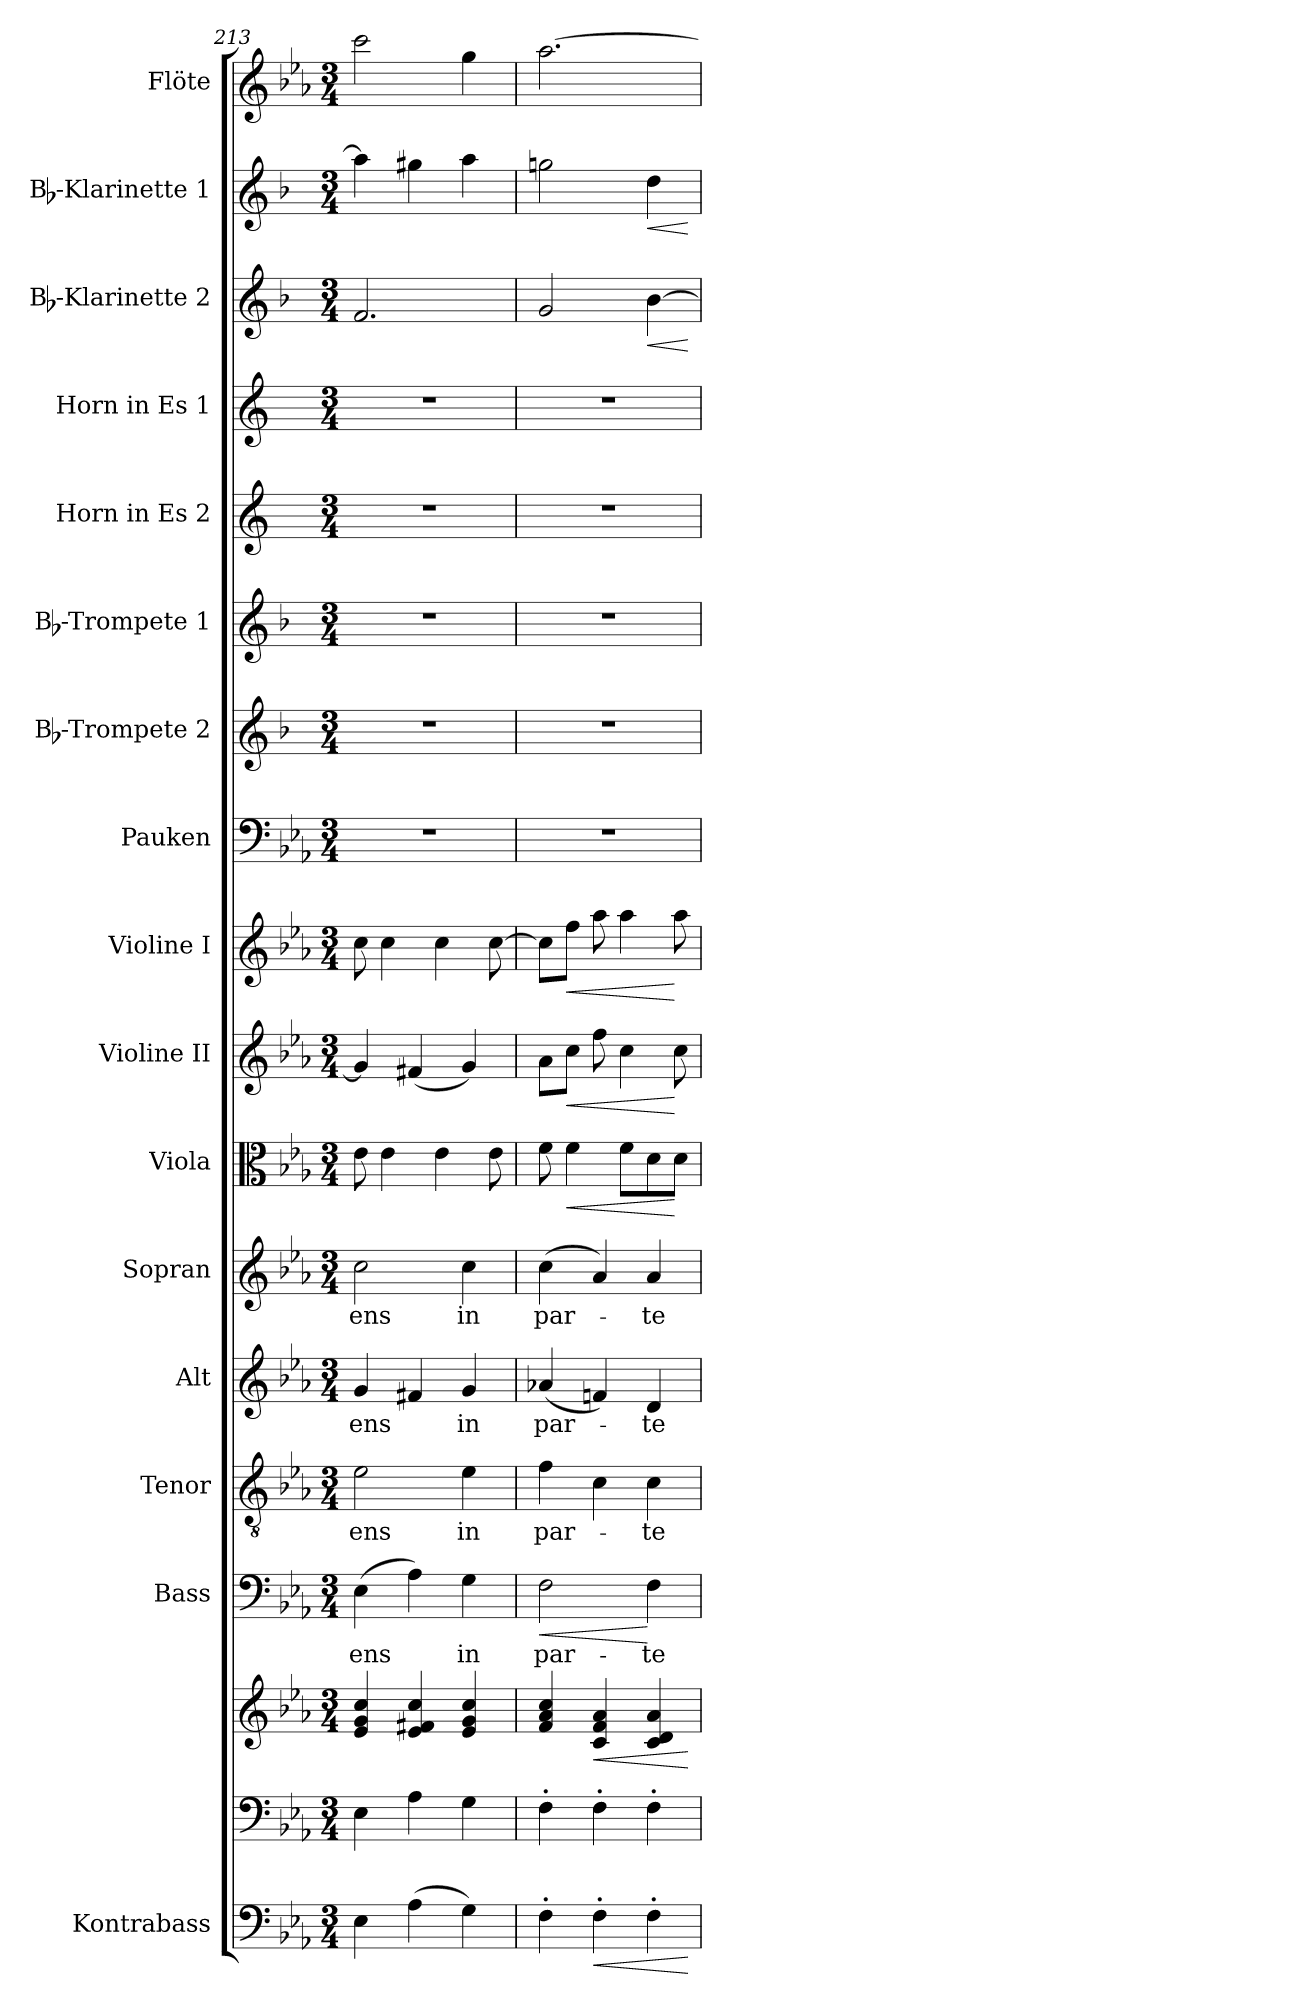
**kern	**dynam	**kern	**kern	**dynam	**kern	**text	**dynam	**kern	**text	**kern	**text	**kern	**text	**kern	**dynam	**kern	**dynam	**kern	**dynam	**kern	**kern	**kern	**kern	**kern	**kern	**dynam	**kern	**dynam	**kern
*part17	*part17	*part16	*part16	*part16	*part15	*part15	*part15	*part14	*part14	*part13	*part13	*part12	*part12	*part11	*part11	*part10	*part10	*part9	*part9	*part8	*part7	*part6	*part5	*part4	*part3	*part3	*part2	*part2	*part1
*staff18	*staff18	*staff17	*staff16	*staff16/17	*staff15	*staff15	*staff15	*staff14	*staff14	*staff13	*staff13	*staff12	*staff12	*staff11	*staff11	*staff10	*staff10	*staff9	*staff9	*staff8	*staff7	*staff6	*staff5	*staff4	*staff3	*staff3	*staff2	*staff2	*staff1
*I"Kontrabass	*	*	*	*	*I"Bass	*	*	*I"Tenor	*	*I"Alt	*	*I"Sopran	*	*I"Viola	*	*I"Violine II	*	*I"Violine I	*	*I"Pauken	*I"Bb-Trompete 2	*I"Bb-Trompete 1	*I"Horn in Es 2	*I"Horn in Es 1	*I"Bb-Klarinette 2	*	*I"Bb-Klarinette 1	*	*I"Flöte
*I'Kb.	*	*	*	*	*I'B.	*	*	*I'T.	*	*I'A.	*	*I'S.	*	*I'Vla.	*	*I'Vl. II	*	*I'Vl. I	*	*I'Pk.	*I'Bb Trp. 2	*I'Bb Trp. 1	*	*	*I'Bb Kl. 2	*	*I'Bb Kl. 1	*	*I'Fl.
*clefF4	*	*clefF4	*clefG2	*	*clefF4	*	*	*clefGv2	*	*clefG2	*	*clefG2	*	*clefC3	*	*clefG2	*	*clefG2	*	*clefF4	*clefG2	*clefG2	*clefG2	*clefG2	*clefG2	*	*clefG2	*	*clefG2
*ITrd7c12	*	*	*	*	*	*	*	*	*	*	*	*	*	*	*	*	*	*	*	*	*ITrd1c2	*ITrd1c2	*ITrd5c9	*ITrd5c9	*ITrd1c2	*	*ITrd1c2	*	*
*k[b-e-a-]	*	*k[b-e-a-]	*k[b-e-a-]	*	*k[b-e-a-]	*	*	*k[b-e-a-]	*	*k[b-e-a-]	*	*k[b-e-a-]	*	*k[b-e-a-]	*	*k[b-e-a-]	*	*k[b-e-a-]	*	*k[b-e-a-]	*k[b-e-a-]	*k[b-e-a-]	*k[b-e-a-]	*k[b-e-a-]	*k[b-e-a-]	*	*k[b-e-a-]	*	*k[b-e-a-]
*E-:	*	*E-:	*E-:	*	*E-:	*	*	*E-:	*	*E-:	*	*E-:	*	*E-:	*	*E-:	*	*E-:	*	*E-:	*E-:	*E-:	*E-:	*E-:	*E-:	*	*E-:	*	*E-:
*M3/4	*	*M3/4	*M3/4	*	*M3/4	*	*	*M3/4	*	*M3/4	*	*M3/4	*	*M3/4	*	*M3/4	*	*M3/4	*	*M3/4	*M3/4	*M3/4	*M3/4	*M3/4	*M3/4	*	*M3/4	*	*M3/4
=213	=213	=213	=213	=213	=213	=213	=213	=213	=213	=213	=213	=213	=213	=213	=213	=213	=213	=213	=213	=213	=213	=213	=213	=213	=213	=213	=213	=213	=213
!	!	!	!	!	!	!LO:LY:b	!	!	!LO:LY:b	!	!LO:LY:b	!	!LO:LY:b	!	!	!	!	!	!	!	!	!	!	!	!	!	!	!	!
4EE-\	.	4E-\	4e-/ 4g/ 4cc/	.	(>4E-\	-ens	.	2e-\	-ens	4g/	-ens	2cc\	-ens	8e-\	.	4g/]	.	8cc\	.	2.r	2.r	2.r	2.r	2.r	2.e-/	.	4gg\]	.	2ccc\
.	.	.	.	.	.	.	.	.	.	.	.	.	.	4e-\	.	.	.	4cc\	.	.	.	.	.	.	.	.	.	.	.
(>4AA-\	.	4A-\	4e-/ 4f#X/ 4cc/	.	4A-\)	.	.	.	.	4f#X/	.	.	.	.	.	(<4f#X/	.	.	.	.	.	.	.	.	.	.	4ff#X\	.	.
.	.	.	.	.	.	.	.	.	.	.	.	.	.	4e-\	.	.	.	4cc\	.	.	.	.	.	.	.	.	.	.	.
!	!	!	!	!	!	!LO:LY:b	!	!	!LO:LY:b	!	!LO:LY:b	!	!LO:LY:b	!	!	!	!	!	!	!	!	!	!	!	!	!	!	!	!
4GG\)	.	4G\	4e-/ 4g/ 4cc/	.	4G\	in	.	4e-\	in	4g/	in	4cc\	in	.	.	4g/)	.	.	.	.	.	.	.	.	.	.	4gg\	.	4gg\
.	.	.	.	.	.	.	.	.	.	.	.	.	.	8e-\	.	.	.	[8cc\	.	.	.	.	.	.	.	.	.	.	.
!!LO:PB:g=z
=214	=214	=214	=214	=214	=214	=214	=214	=214	=214	=214	=214	=214	=214	=214	=214	=214	=214	=214	=214	=214	=214	=214	=214	=214	=214	=214	=214	=214	=214
!	!	!	!	!	!	!LO:LY:b	!LO:HP:b	!	!LO:LY:b	!	!LO:LY:b	!	!LO:LY:b	!	!	!	!	!	!	!	!	!	!	!	!	!	!	!	!
4FF'>\	.	4F'>\	4f/ 4a-/ 4cc/	.	2F\	par-	<	4f\	par-	(<4a-X/	par-	(>4cc\	par-	8f\	.	8a-\L	.	8cc\L]	.	2.r	2.r	2.r	2.r	2.r	2f/	.	2ffn\	.	[2.aa-\
!	!	!	!	!	!	!	!	!	!	!	!	!	!	!	!LO:HP:b	!	!LO:HP:b	!	!LO:HP:b	!	!	!	!	!	!	!	!	!	!
.	.	.	.	.	.	.	.	.	.	.	.	.	.	4f\	<	8cc\J	<	8ff\J	<	.	.	.	.	.	.	.	.	.	.
!	!LO:HP:b	!	!	!LO:HP:b	!	!	!	!	!	!	!	!	!	!	!	!	!	!	!	!	!	!	!	!	!	!	!	!	!
4FF'>\	<	4F'>\	4c/ 4f/ 4a-/	<	.	.	.	4c\	.	4fn/)	.	4a-/)	.	.	.	8ff\	.	8aa-\	.	.	.	.	.	.	.	.	.	.	.
.	.	.	.	.	.	.	.	.	.	.	.	.	.	8f\L	.	4cc\	.	4aa-\	.	.	.	.	.	.	.	.	.	.	.
!	!	!	!	!	!	!LO:LY:b	!	!	!LO:LY:b	!	!LO:LY:b	!	!LO:LY:b	!	!	!	!	!	!	!	!	!	!	!	!	!LO:HP:b	!	!LO:HP:b	!
4FF'>\	.	4F'>\	4c/ 4d/ 4a-/	.	4F\	-te	[	4c\	-te	4d/	-te	4a-/	-te	8d\	.	.	.	.	.	.	.	.	.	.	[4a-\	<	4cc\	<	.
.	.	.	.	.	.	.	.	.	.	.	.	.	.	8d\J	[	8cc\	[	8aa-\	[	.	.	.	.	.	.	.	.	.	.
.	[	.	.	[	.	.	.	.	.	.	.	.	.	.	.	.	.	.	.	.	.	.	.	.	.	[	.	[	.
=	=	=	=	=	=	=	=	=	=	=	=	=	=	=	=	=	=	=	=	=	=	=	=	=	=	=	=	=	=
*-	*-	*-	*-	*-	*-	*-	*-	*-	*-	*-	*-	*-	*-	*-	*-	*-	*-	*-	*-	*-	*-	*-	*-	*-	*-	*-	*-	*-	*-
